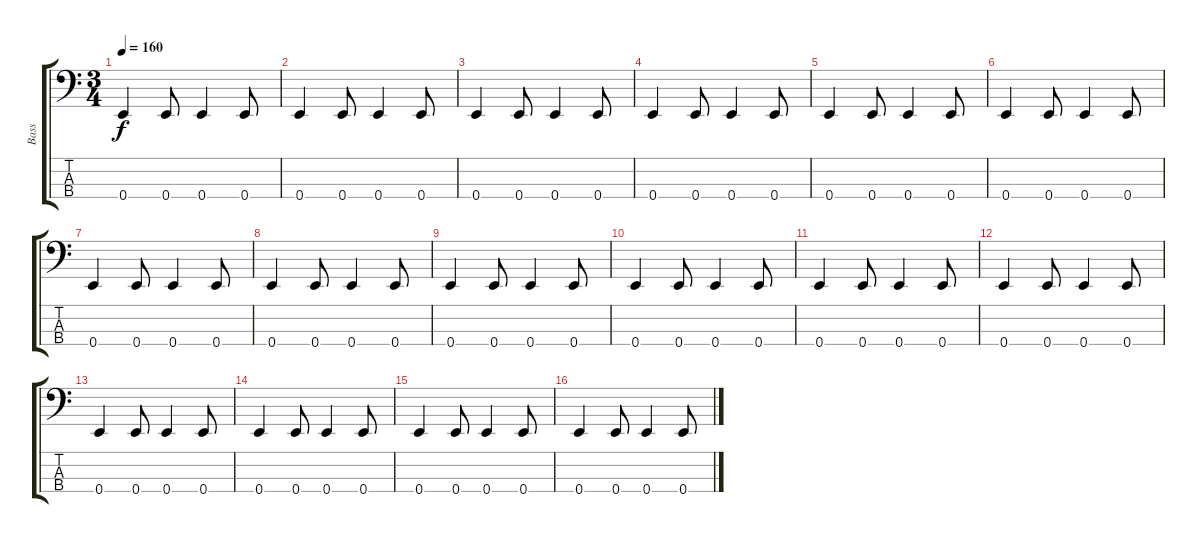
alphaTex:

\track ("Bass" "Bass") {instrument electricbassfinger}
\staff {score tabs}
\tuning (G2 D2 A1 E1) {hide}
\ts (3 4)
\tempo 160
\clef f4
\ks c
0.4.4{dy f} 0.4.8 0.4.4 0.4.8 |
0.4.4 0.4.8 0.4.4 0.4.8 |
0.4.4 0.4.8 0.4.4 0.4.8 |
0.4.4 0.4.8 0.4.4 0.4.8 |
0.4.4 0.4.8 0.4.4 0.4.8 |
0.4.4 0.4.8 0.4.4 0.4.8 |
0.4.4 0.4.8 0.4.4 0.4.8 |
0.4.4 0.4.8 0.4.4 0.4.8 |
0.4.4 0.4.8 0.4.4 0.4.8 |
0.4.4 0.4.8 0.4.4 0.4.8 |
0.4.4 0.4.8 0.4.4 0.4.8 |
0.4.4 0.4.8 0.4.4 0.4.8 |
0.4.4 0.4.8 0.4.4 0.4.8 |
0.4.4 0.4.8 0.4.4 0.4.8 |
0.4.4 0.4.8 0.4.4 0.4.8 |
0.4.4 0.4.8 0.4.4 0.4.8
